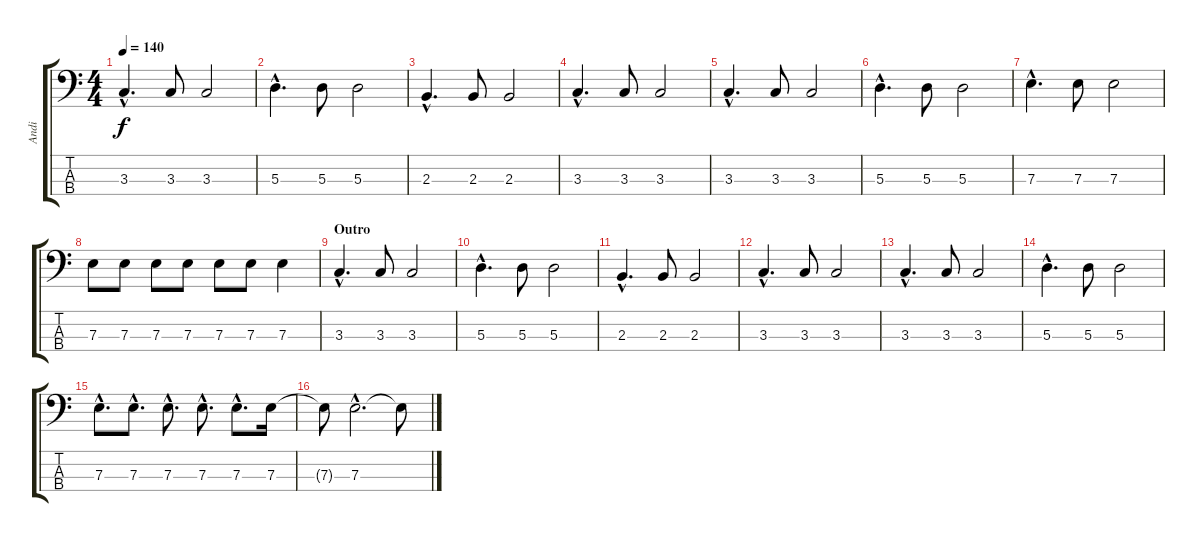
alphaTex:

\track ("Andi" "Andi") {instrument electricbassfinger}
\staff {score tabs}
\tuning (G2 D2 A1 E1) {hide}
\ts (4 4)
\tempo 140
\clef f4
\ks c
3.3{hac}.4{d dy f} 3.3.8 3.3.2 |
5.3{hac}.4{d} 5.3.8 5.3.2 |
2.3{hac}.4{d} 2.3.8 2.3.2 |
3.3{hac}.4{d} 3.3.8 3.3.2 |
3.3{hac}.4{d} 3.3.8 3.3.2 |
5.3{hac}.4{d} 5.3.8 5.3.2 |
7.3{hac}.4{d} 7.3.8 7.3.2 |
7.3.8 7.3.8 7.3.8 7.3.8 7.3.8 7.3.8 7.3.4 |
\section ("" "Outro")
3.3{hac}.4{d} 3.3.8 3.3.2 |
5.3{hac}.4{d} 5.3.8 5.3.2 |
2.3{hac}.4{d} 2.3.8 2.3.2 |
3.3{hac}.4{d} 3.3.8 3.3.2 |
3.3{hac}.4{d} 3.3.8 3.3.2 |
5.3{hac}.4{d} 5.3.8 5.3.2 |
7.3{hac}.8{d} 7.3{hac}.8{d} 7.3{hac}.8{d} 7.3{hac}.8{d} 7.3{hac}.8{d} 7.3.16 |
7.3{t}.8 7.3{hac}.2{d} 7.3{t}.8
